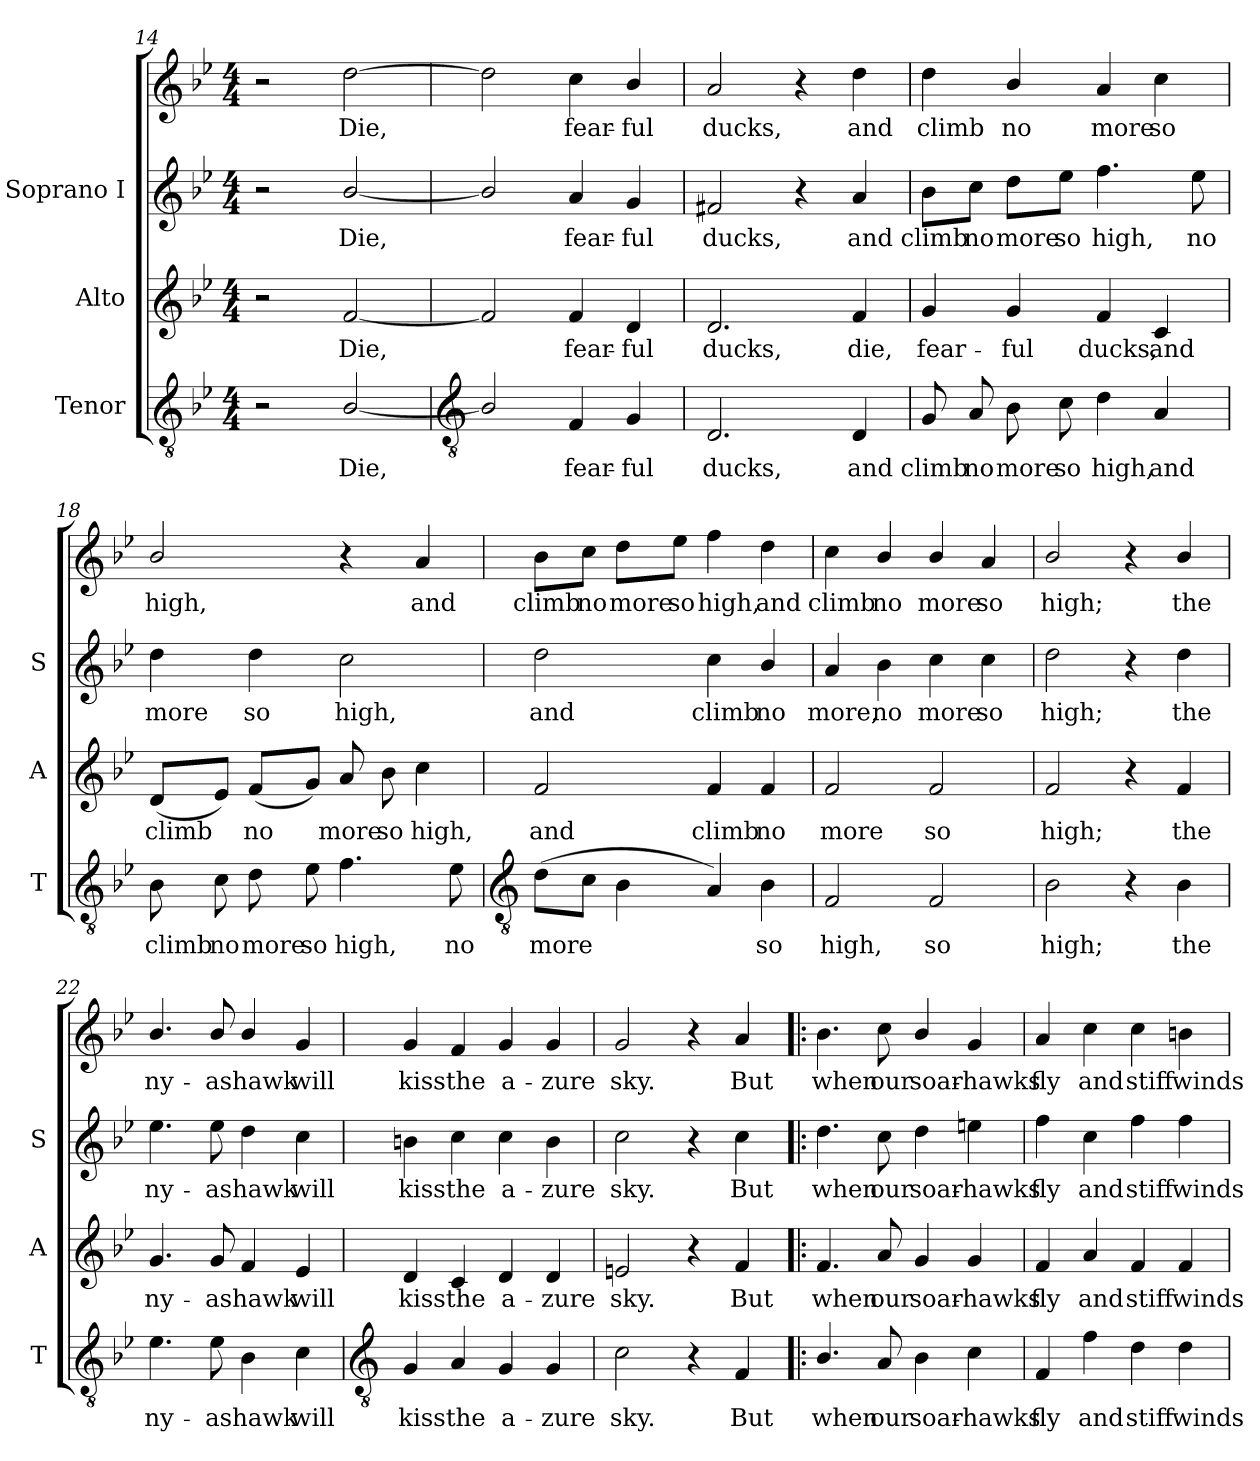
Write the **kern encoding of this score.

**kern	**text	**kern	**text	**kern	**text	**kern	**text
*part3	*part3	*part2	*part2	*part1	*part1	*part1	*part1
*staff4	*staff4	*staff3	*staff3	*staff2	*staff2	*staff1	*staff1
*I"Tenor	*	*I"Alto	*	*I"Soprano I	*	*	*
*I'T	*	*I'A	*	*I'S	*	*	*
*clefGv2	*	*clefG2	*	*clefG2	*	*clefG2	*
*k[b-e-]	*	*k[b-e-]	*	*k[b-e-]	*	*k[b-e-]	*
*B-:	*	*B-:	*	*B-:	*	*B-:	*
*M4/4	*	*M4/4	*	*M4/4	*	*M4/4	*
=14	=14	=14	=14	=14	=14	=14	=14
2r	.	2r	.	2r	.	2r	.
!	!LO:LY:b	!	!LO:LY:b	!	!LO:LY:b	!	!LO:LY:b
[2B-/	Die,	[2f	Die,	[2b-/	Die,	[2dd	Die,
!!LO:LB:g=z
=15	=15	=15	=15	=15	=15	=15	=15
*clefGv2	*	*	*	*	*	*	*
2B-/]	.	2f]	.	2b-/]	.	2dd]	.
!	!LO:LY:b	!	!LO:LY:b	!	!LO:LY:b	!	!LO:LY:b
4F	fear-	4f	fear-	4a/	fear-	4cc	fear-
!	!LO:LY:b	!	!LO:LY:b	!	!LO:LY:b	!	!LO:LY:b
4G	-ful	4d	-ful	4g	-ful	4b-/	-ful
=16	=16	=16	=16	=16	=16	=16	=16
!	!LO:LY:b	!	!LO:LY:b	!	!LO:LY:b	!	!LO:LY:b
2.D	ducks,	2.d	ducks,	2f#X	ducks,	2a	ducks,
.	.	.	.	4r	.	4r	.
!	!LO:LY:b	!	!LO:LY:b	!	!LO:LY:b	!	!LO:LY:b
4D	and	4f	die,	4a	and	4dd	and
=17	=17	=17	=17	=17	=17	=17	=17
!	!LO:LY:b	!	!LO:LY:b	!	!LO:LY:b	!	!LO:LY:b
8G	climb	4g	fear-	8b-\L	climb	4dd	climb
!	!LO:LY:b	!	!	!	!LO:LY:b	!	!
8A	no	.	.	8cc\J	no	.	.
!	!LO:LY:b	!	!LO:LY:b	!	!LO:LY:b	!	!LO:LY:b
8B-	more	4g	-ful	8dd\L	more	4b-/	no
!	!LO:LY:b	!	!	!	!LO:LY:b	!	!
8c	so	.	.	8ee-\J	so	.	.
!	!LO:LY:b	!	!LO:LY:b	!	!LO:LY:b	!	!LO:LY:b
4d	high,	4f	ducks,	4.ff	high,	4a	more
!	!LO:LY:b	!	!LO:LY:b	!	!	!	!LO:LY:b
4A	and	4c	and	.	.	4cc	so
!	!	!	!	!	!LO:LY:b	!	!
.	.	.	.	8ee-	no	.	.
=18	=18	=18	=18	=18	=18	=18	=18
!	!LO:LY:b	!	!LO:LY:b	!	!LO:LY:b	!	!LO:LY:b
8B-	climb	(<8dL	climb	4dd	more	2b-/	high,
!	!LO:LY:b	!	!	!	!	!	!
8c	no	8e-J)	.	.	.	.	.
!	!LO:LY:b	!	!LO:LY:b	!	!LO:LY:b	!	!
8d	more	(<8fL	no	4dd	so	.	.
!	!LO:LY:b	!	!	!	!	!	!
8e-	so	8gJ)	.	.	.	.	.
!	!LO:LY:b	!	!LO:LY:b	!	!LO:LY:b	!	!
4.f	high,	8a	more	2cc	high,	4r	.
!	!	!	!LO:LY:b	!	!	!	!
.	.	8b-	so	.	.	.	.
!	!	!	!LO:LY:b	!	!	!	!LO:LY:b
.	.	4cc	high,	.	.	4a	and
!	!LO:LY:b	!	!	!	!	!	!
8e-	no	.	.	.	.	.	.
!!LO:LB:g=z
=19	=19	=19	=19	=19	=19	=19	=19
*clefGv2	*	*	*	*	*	*	*
!	!LO:LY:b	!	!LO:LY:b	!	!LO:LY:b	!	!LO:LY:b
(>8dL	more	2f	and	2dd	and	8b-\L	climb
!	!	!	!	!	!	!	!LO:LY:b
8cJ	.	.	.	.	.	8cc\J	no
!	!	!	!	!	!	!	!LO:LY:b
4B-	.	.	.	.	.	8dd\L	more
!	!	!	!	!	!	!	!LO:LY:b
.	.	.	.	.	.	8ee-\J	so
!	!	!	!LO:LY:b	!	!LO:LY:b	!	!LO:LY:b
4A)	.	4f	climb	4cc	climb	4ff	high,
!	!LO:LY:b	!	!LO:LY:b	!	!LO:LY:b	!	!LO:LY:b
4B-	so	4f	no	4b-/	no	4dd	and
=20	=20	=20	=20	=20	=20	=20	=20
!	!LO:LY:b	!	!LO:LY:b	!	!LO:LY:b	!	!LO:LY:b
2F	high,	2f	more	4a	more,	4cc	climb
!	!	!	!	!	!LO:LY:b	!	!LO:LY:b
.	.	.	.	4b-	no	4b-/	no
!	!LO:LY:b	!	!LO:LY:b	!	!LO:LY:b	!	!LO:LY:b
2F	so	2f	so	4cc	more	4b-/	more
!	!	!	!	!	!LO:LY:b	!	!LO:LY:b
.	.	.	.	4cc	so	4a	so
=21	=21	=21	=21	=21	=21	=21	=21
!	!LO:LY:b	!	!LO:LY:b	!	!LO:LY:b	!	!LO:LY:b
2B-	high;	2f	high;	2dd	high;	2b-/	high;
4r	.	4r	.	4r	.	4r	.
!	!LO:LY:b	!	!LO:LY:b	!	!LO:LY:b	!	!LO:LY:b
4B-	the	4f	the	4dd	the	4b-/	the
=22	=22	=22	=22	=22	=22	=22	=22
!	!LO:LY:b	!	!LO:LY:b	!	!LO:LY:b	!	!LO:LY:b
4.e-	ny-	4.g	ny-	4.ee-	ny-	4.b-/	ny-
!	!LO:LY:b	!	!LO:LY:b	!	!LO:LY:b	!	!LO:LY:b
8e-	-as	8g	-as	8ee-	-as	8b-/	-as
!	!LO:LY:b	!	!LO:LY:b	!	!LO:LY:b	!	!LO:LY:b
4B-	hawk	4f	hawk	4dd	hawk	4b-/	hawk
!	!LO:LY:b	!	!LO:LY:b	!	!LO:LY:b	!	!LO:LY:b
4c	will	4e-	will	4cc	will	4g	will
!!LO:LB:g=z
=23	=23	=23	=23	=23	=23	=23	=23
*clefGv2	*	*	*	*	*	*	*
!	!LO:LY:b	!	!LO:LY:b	!	!LO:LY:b	!	!LO:LY:b
4G	kiss	4d	kiss	4bn	kiss	4g	kiss
!	!LO:LY:b	!	!LO:LY:b	!	!LO:LY:b	!	!LO:LY:b
4A/	the	4c	the	4cc	the	4f	the
!	!LO:LY:b	!	!LO:LY:b	!	!LO:LY:b	!	!LO:LY:b
4G	a-	4d	a-	4cc	a-	4g	a-
!	!LO:LY:b	!	!LO:LY:b	!	!LO:LY:b	!	!LO:LY:b
4G	-zure	4d	-zure	4b	-zure	4g	-zure
=24	=24	=24	=24	=24	=24	=24	=24
!	!LO:LY:b	!	!LO:LY:b	!	!LO:LY:b	!	!LO:LY:b
2c	sky.	2en	sky.	2cc	sky.	2g	sky.
4r	.	4r	.	4r	.	4r	.
!	!LO:LY:b	!	!LO:LY:b	!	!LO:LY:b	!	!LO:LY:b
4F	But	4f	But	4cc	But	4a	But
=25!|:	=25!|:	=25!|:	=25!|:	=25!|:	=25!|:	=25!|:	=25!|:
!	!LO:LY:b	!	!LO:LY:b	!	!LO:LY:b	!	!LO:LY:b
4.B-/	when	4.f	when	4.dd	when	4.b-	when
!	!LO:LY:b	!	!LO:LY:b	!	!LO:LY:b	!	!LO:LY:b
8A	our	8a/	our	8cc	our	8cc	our
!	!LO:LY:b	!	!LO:LY:b	!	!LO:LY:b	!	!LO:LY:b
4B-	soar-	4g	soar-	4dd	soar-	4b-/	soar-
!	!LO:LY:b	!	!LO:LY:b	!	!LO:LY:b	!	!LO:LY:b
4c	-hawks	4g	-hawks	4een	-hawks	4g	-hawks
=26	=26	=26	=26	=26	=26	=26	=26
!	!LO:LY:b	!	!LO:LY:b	!	!LO:LY:b	!	!LO:LY:b
4F	fly	4f	fly	4ff	fly	4a	fly
!	!LO:LY:b	!	!LO:LY:b	!	!LO:LY:b	!	!LO:LY:b
4f	and	4a/	and	4cc	and	4cc	and
!	!LO:LY:b	!	!LO:LY:b	!	!LO:LY:b	!	!LO:LY:b
4d	stiff	4f	stiff	4ff	stiff	4cc	stiff
!	!LO:LY:b	!	!LO:LY:b	!	!LO:LY:b	!	!LO:LY:b
4d	winds	4f	winds	4ff	winds	4bn	winds
=	=	=	=	=	=	=	=
*-	*-	*-	*-	*-	*-	*-	*-
